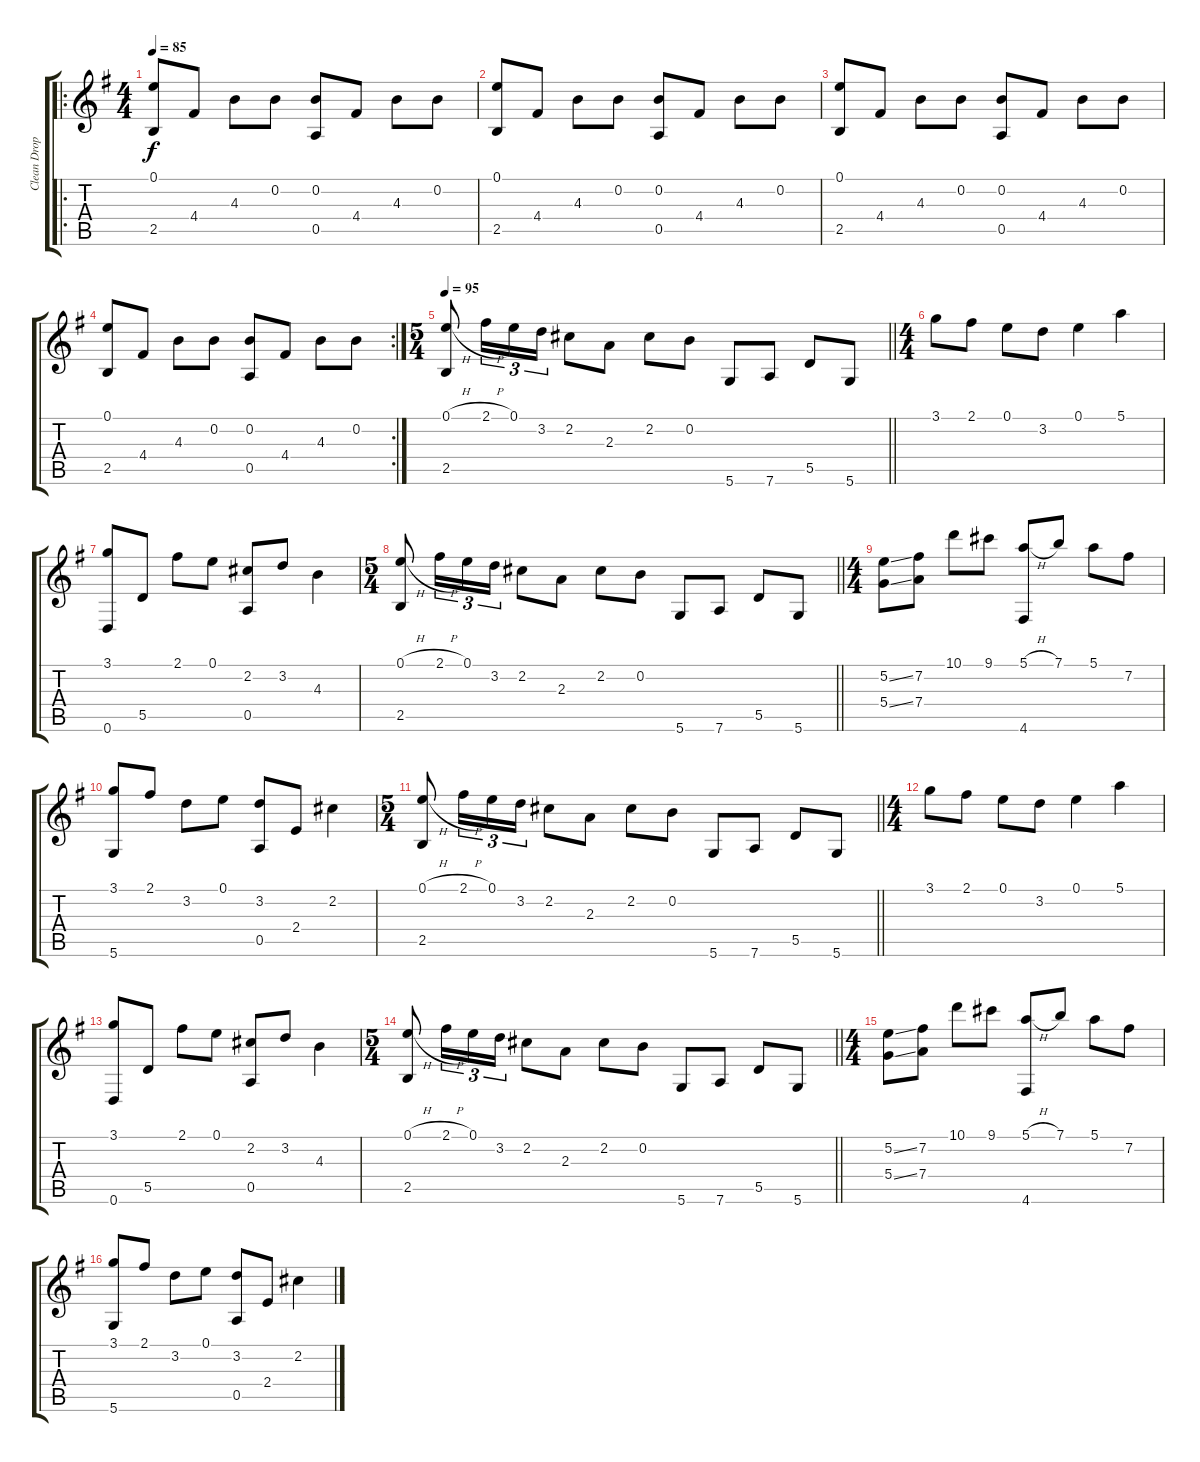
\track ("Clean Drop D" "Clean Drop") {instrument electricguitarclean}
\staff {score tabs}
\tuning (E4 B3 G3 D3 A2 D2) {hide}
\ro
\ts (4 4)
\tempo 85
\clef g2
\ks g
(0.1 2.5).8{dy f instrument electricguitarclean} 4.4.8 4.3.8 0.2.8 (0.2 0.5).8 4.4.8 4.3.8 0.2.8 |
(0.1 2.5).8 4.4.8 4.3.8 0.2.8 (0.2 0.5).8 4.4.8 4.3.8 0.2.8 |
(0.1 2.5).8 4.4.8 4.3.8 0.2.8 (0.2 0.5).8 4.4.8 4.3.8 0.2.8 |
\rc 2
(0.1 2.5).8 4.4.8 4.3.8 0.2.8 (0.2 0.5).8 4.4.8 4.3.8 0.2.8 |
\ts (5 4)
\tempo 95
\barLineRight lightlight
(0.1{h} 2.5).8 2.1{h}.16{tu (3 2)} 0.1.16{tu (3 2)} 3.2.16{tu (3 2)} 2.2.8 2.3.8 2.2.8 0.2.8 5.6.8 7.6.8 5.5.8 5.6.8 |
\ts (4 4)
3.1.8 2.1.8 0.1.8 3.2.8 0.1.4 5.1.4 |
(3.1 0.6).8 5.5.8 2.1.8 0.1.8 (2.2 0.5).8 3.2.8 4.3.4 |
\ts (5 4)
\barLineRight lightlight
(0.1{h} 2.5).8 2.1{h}.16{tu (3 2)} 0.1.16{tu (3 2)} 3.2.16{tu (3 2)} 2.2.8 2.3.8 2.2.8 0.2.8 5.6.8 7.6.8 5.5.8 5.6.8 |
\ts (4 4)
(5.2{ss} 5.4{ss}).8 (7.2 7.4).8 10.1.8 9.1.8 (5.1{h} 4.6).8 7.1.8 5.1.8 7.2.8 |
(3.1 5.6).8 2.1.8 3.2.8 0.1.8 (3.2 0.5).8 2.4.8 2.2.4 |
\ts (5 4)
\barLineRight lightlight
(0.1{h} 2.5).8 2.1{h}.16{tu (3 2)} 0.1.16{tu (3 2)} 3.2.16{tu (3 2)} 2.2.8 2.3.8 2.2.8 0.2.8 5.6.8 7.6.8 5.5.8 5.6.8 |
\ts (4 4)
3.1.8 2.1.8 0.1.8 3.2.8 0.1.4 5.1.4 |
(3.1 0.6).8 5.5.8 2.1.8 0.1.8 (2.2 0.5).8 3.2.8 4.3.4 |
\ts (5 4)
\barLineRight lightlight
(0.1{h} 2.5).8 2.1{h}.16{tu (3 2)} 0.1.16{tu (3 2)} 3.2.16{tu (3 2)} 2.2.8 2.3.8 2.2.8 0.2.8 5.6.8 7.6.8 5.5.8 5.6.8 |
\ts (4 4)
(5.2{ss} 5.4{ss}).8 (7.2 7.4).8 10.1.8 9.1.8 (5.1{h} 4.6).8 7.1.8 5.1.8 7.2.8 |
(3.1 5.6).8 2.1.8 3.2.8 0.1.8 (3.2 0.5).8 2.4.8 2.2.4
